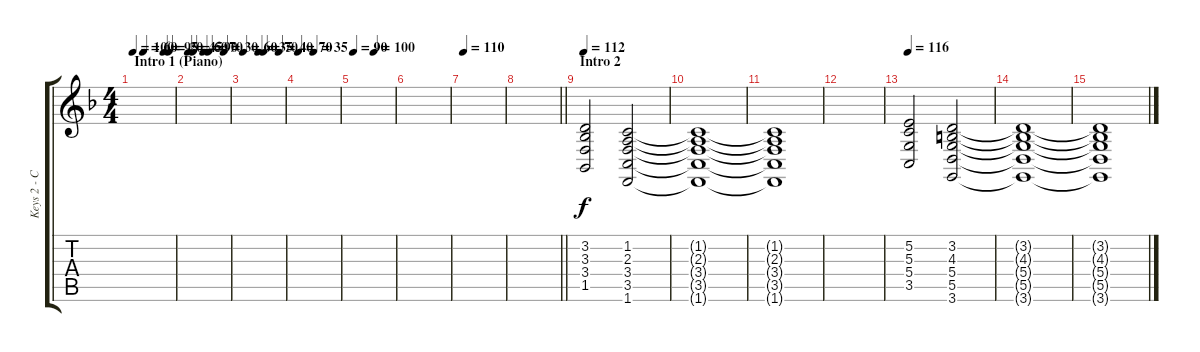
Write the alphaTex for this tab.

\track ("Keys 2 - Chris Caffery" "Keys 2 - C") {instrument stringensemble1}
\staff {score tabs}
\tuning (E4 B3 G3 D3 A2 E2) {hide}
\ts (4 4)
\section ("" "Intro 1 (Piano)")
\tempo 100
\tempo 45
\tempo (60 0.25)
\tempo (95 0.75)
\tempo (20 0.875)
\tempo 100
\clef g2
\ks f
|
\tempo 45
\tempo (60 0.125)
\tempo (90 0.375)
\tempo (70 0.5)
\tempo (30 0.875)
|
\tempo 60
\tempo (35 0.375)
\tempo (70 0.5)
\tempo (40 0.875)
|
\tempo 70
\tempo (35 0.375)
|
\tempo 90
\tempo (100 0.5)
|
|
\tempo 110
|
\barLineRight lightlight
|
\section ("" "Intro 2")
\tempo 112
(3.2 3.3 3.4 1.5).2 (1.2 2.3 3.4 3.5 1.6).2 |
(1.2{t} 2.3{t} 3.4{t} 3.5{t} 1.6{t}).1{volume 0} |
(1.2{t} 2.3{t} 3.4{t} 3.5{t} 1.6{t}).1 |
|
\tempo 116
(5.2 5.3 5.4 3.5).2{volume 12} (3.2 4.3 5.4 5.5 3.6).2 |
(3.2{t} 4.3{t} 5.4{t} 5.5{t} 3.6{t}).1{volume 0} |
(3.2{t} 4.3{t} 5.4{t} 5.5{t} 3.6{t}).1
